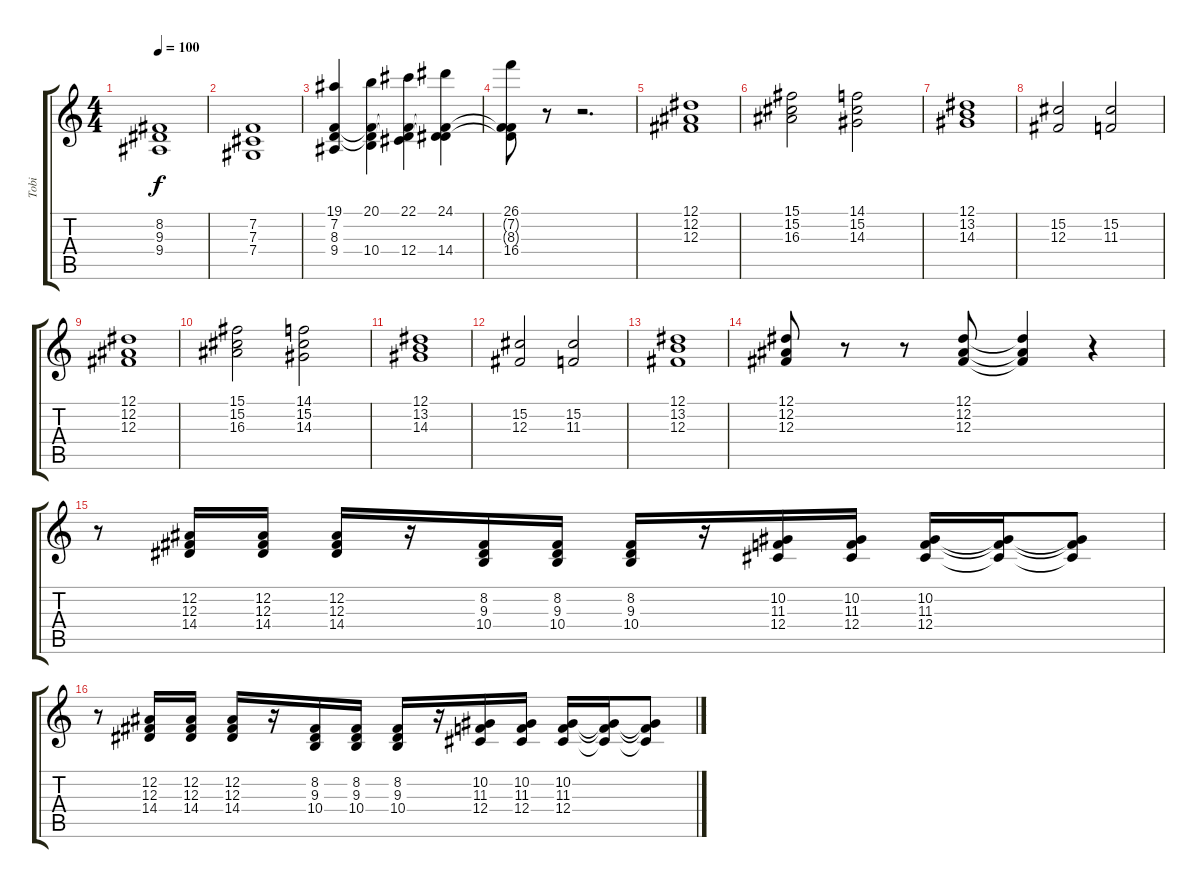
\track ("Tobi" "Tobi") {instrument stringensemble1}
\staff {score tabs}
\tuning (Eb4 Bb3 Gb3 Db3 Ab2 Eb2) {hide}
\ts (4 4)
\tempo 100
\clef g2
\ks c
(8.2 9.3 9.4).1{dy f} |
(7.2 7.3 7.4).1 |
(19.1 7.2 8.3 9.4).4 (20.1 7.2{t} 8.3{t} 10.4).4 (22.1 7.2{t} 8.3{t} 12.4).4 (24.1 7.2{t} 8.3{t} 14.4).4 |
(26.1 7.2{t} 8.3{t} 16.4).8 r.8 r.2{d} |
(12.1 12.2 12.3).1 |
(15.1 15.2 16.3).2 (14.1 15.2 14.3).2 |
(12.1 13.2 14.3).1 |
(15.2 12.3).2 (15.2 11.3).2 |
(12.1 12.2 12.3).1 |
(15.1 15.2 16.3).2 (14.1 15.2 14.3).2 |
(12.1 13.2 14.3).1 |
(15.2 12.3).2 (15.2 11.3).2 |
(12.1 13.2 12.3).1 |
(12.1 12.2 12.3).8 r.8 r.8 (12.1 12.2 12.3).8 (12.1{t} 12.2{t} 12.3{t}).4 r.4 |
r.8{volume 14} (12.2 12.3 14.4).16 (12.2 12.3 14.4).16 (12.2 12.3 14.4).16 r.16 (8.2 9.3 10.4).16 (8.2 9.3 10.4).16 (8.2 9.3 10.4).16 r.16 (10.2 11.3 12.4).16 (10.2 11.3 12.4).16 (10.2 11.3 12.4).16 (10.2{t} 11.3{t} 12.4{t}).16 (10.2{t} 11.3{t} 12.4{t}).8 |
r.8 (12.2 12.3 14.4).16 (12.2 12.3 14.4).16 (12.2 12.3 14.4).16 r.16 (8.2 9.3 10.4).16 (8.2 9.3 10.4).16 (8.2 9.3 10.4).16 r.16 (10.2 11.3 12.4).16 (10.2 11.3 12.4).16 (10.2 11.3 12.4).16 (10.2{t} 11.3{t} 12.4{t}).16 (10.2{t} 11.3{t} 12.4{t}).8
